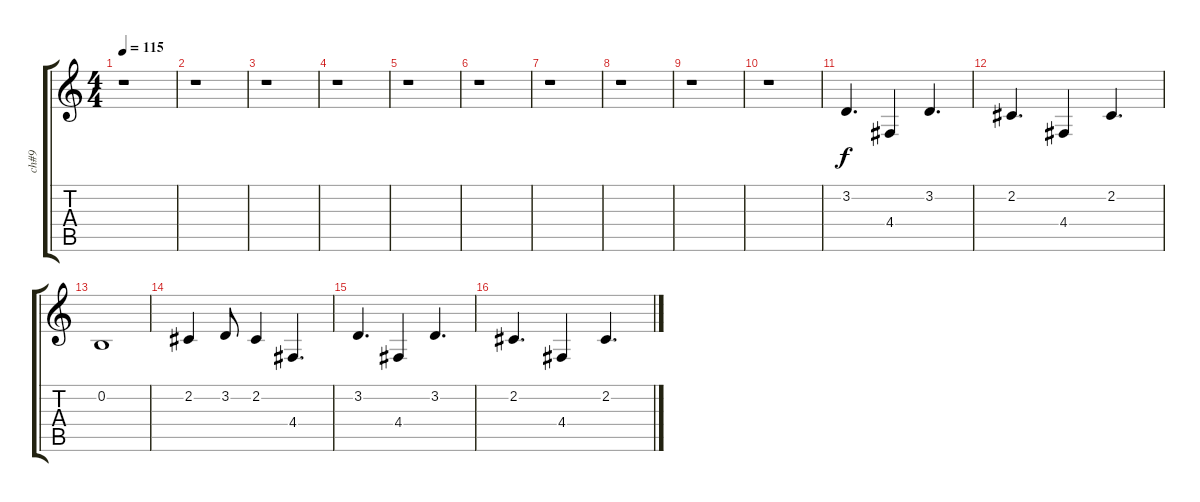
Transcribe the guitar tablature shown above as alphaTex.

\track ("ch#9" "ch#9") {instrument stringensemble1}
\staff {score tabs}
\tuning (E4 B3 G3 D3 A2 E2) {hide}
\ts (4 4)
\tempo 115
\clef g2
\ks c
r.1{dy f} |
r.1 |
r.1 |
r.1 |
r.1 |
r.1 |
r.1 |
r.1 |
r.1 |
r.1 |
3.2.4{d} 4.4.4 3.2.4{d} |
2.2.4{d} 4.4.4 2.2.4{d} |
0.2.1 |
2.2.4 3.2.8 2.2.4 4.4.4{d} |
3.2.4{d} 4.4.4 3.2.4{d} |
2.2.4{d} 4.4.4 2.2.4{d}
